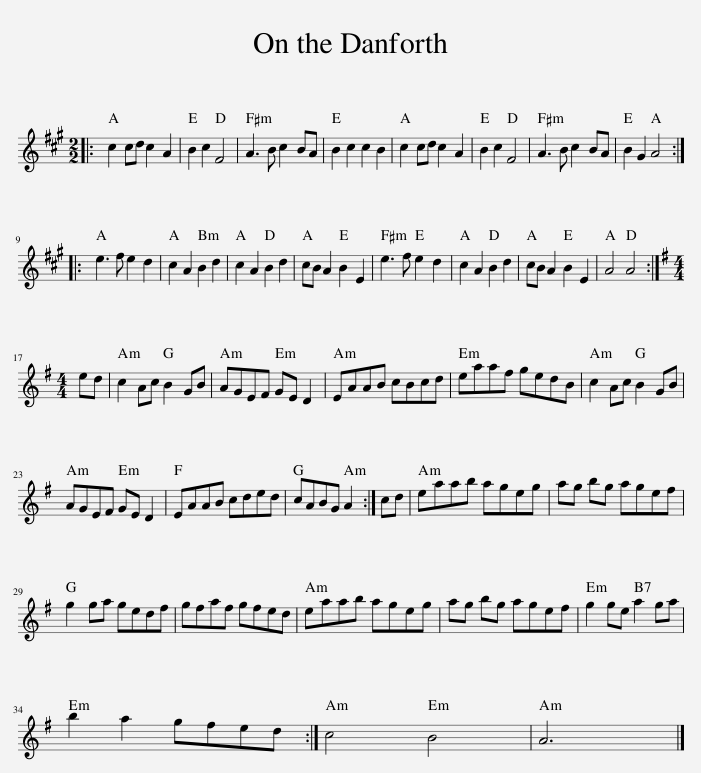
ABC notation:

X:1
L:1/8
M:2/2
I:linebreak $
K:A
V:1 treble
V:1
|: c2 cd c2 A2 | B2 c2 F4 | A3 B c2 BA | B2 c2 c2 B2 | c2 cd c2 A2 | %5
 B2 c2 F4 | A3 B c2 BA | B2 G2 A4 ::$ e3 f e2 d2 | c2 A2 B2 d2 | %10
 c2 A2 B2 d2 | cB A2 B2 E2 | e3 f e2 d2 | c2 A2 B2 d2 | cB A2 B2 E2 | %15
 A4 A4 :|$[K:G][M:4/4] ed | c2 Ac B2 GB | AGEF GE D2 | EAAB cBcd | %20
 eaaf gedB | c2 Ac B2 GB |$ AGEF GE D2 | EAAB cded | cABG A2 :| %25
 cd | eaab ageg | ag bg agef |$ g2 ga gedf | gfaf gfed | %30
 eaab ageg | ag bg agef | g2 ge a2 ga |$ b2 a2 gfed :| c4 B4 | %35
 A6 |] %36
